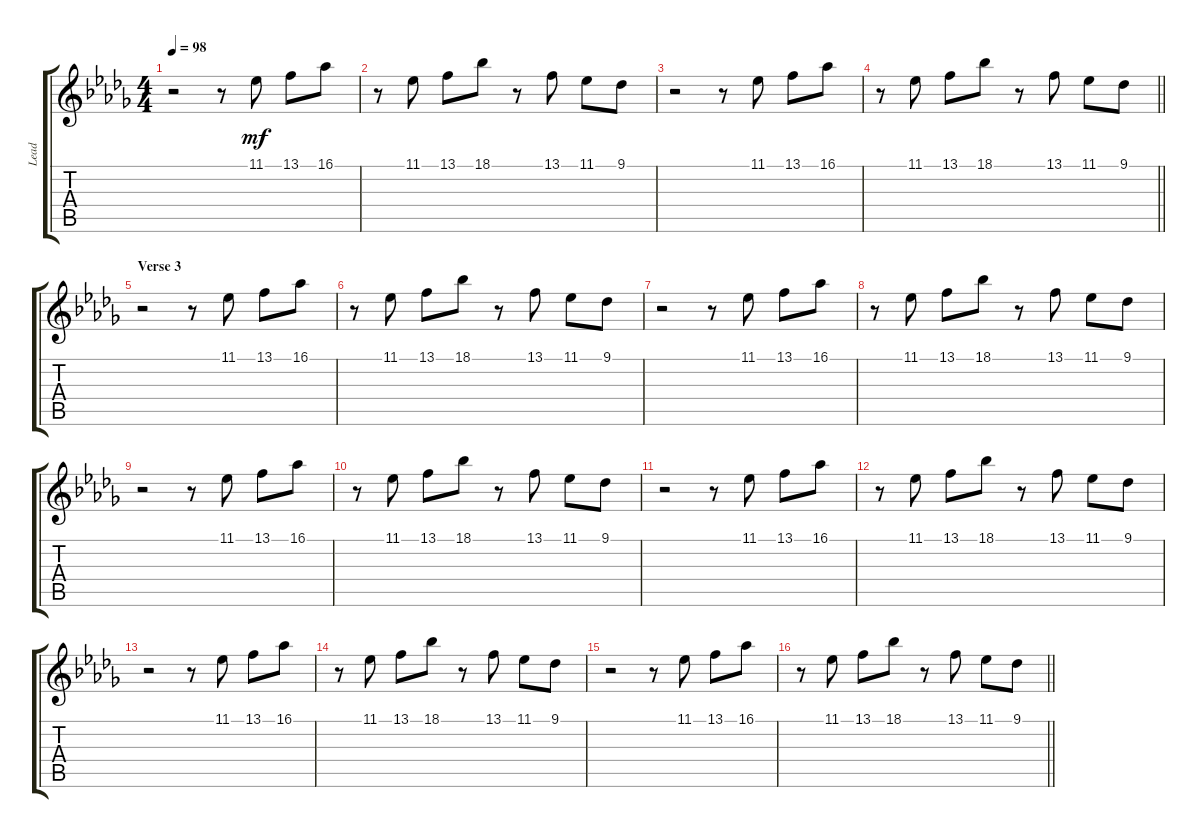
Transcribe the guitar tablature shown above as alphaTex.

\track ("Lead" "Lead") {instrument ocarina}
\staff {score tabs}
\tuning (E4 B3 G3 D3 A2 E2) {hide}
\ts (4 4)
\tempo 98
\clef g2
\ks db
r.2{dy mf} r.8 11.1.8 13.1.8 16.1.8 |
r.8 11.1.8 13.1.8 18.1.8 r.8 13.1.8 11.1.8 9.1.8 |
r.2 r.8 11.1.8 13.1.8 16.1.8 |
\barLineRight lightlight
r.8 11.1.8 13.1.8 18.1.8 r.8 13.1.8 11.1.8 9.1.8 |
\section ("" "Verse 3")
r.2 r.8 11.1.8 13.1.8 16.1.8 |
r.8 11.1.8 13.1.8 18.1.8 r.8 13.1.8 11.1.8 9.1.8 |
r.2 r.8 11.1.8 13.1.8 16.1.8 |
r.8 11.1.8 13.1.8 18.1.8 r.8 13.1.8 11.1.8 9.1.8 |
r.2 r.8 11.1.8 13.1.8 16.1.8 |
r.8 11.1.8 13.1.8 18.1.8 r.8 13.1.8 11.1.8 9.1.8 |
r.2 r.8 11.1.8 13.1.8 16.1.8 |
r.8 11.1.8 13.1.8 18.1.8 r.8 13.1.8 11.1.8 9.1.8 |
r.2 r.8 11.1.8 13.1.8 16.1.8 |
r.8 11.1.8 13.1.8 18.1.8 r.8 13.1.8 11.1.8 9.1.8 |
r.2 r.8 11.1.8 13.1.8 16.1.8 |
\barLineRight lightlight
r.8 11.1.8 13.1.8 18.1.8 r.8 13.1.8 11.1.8 9.1.8
